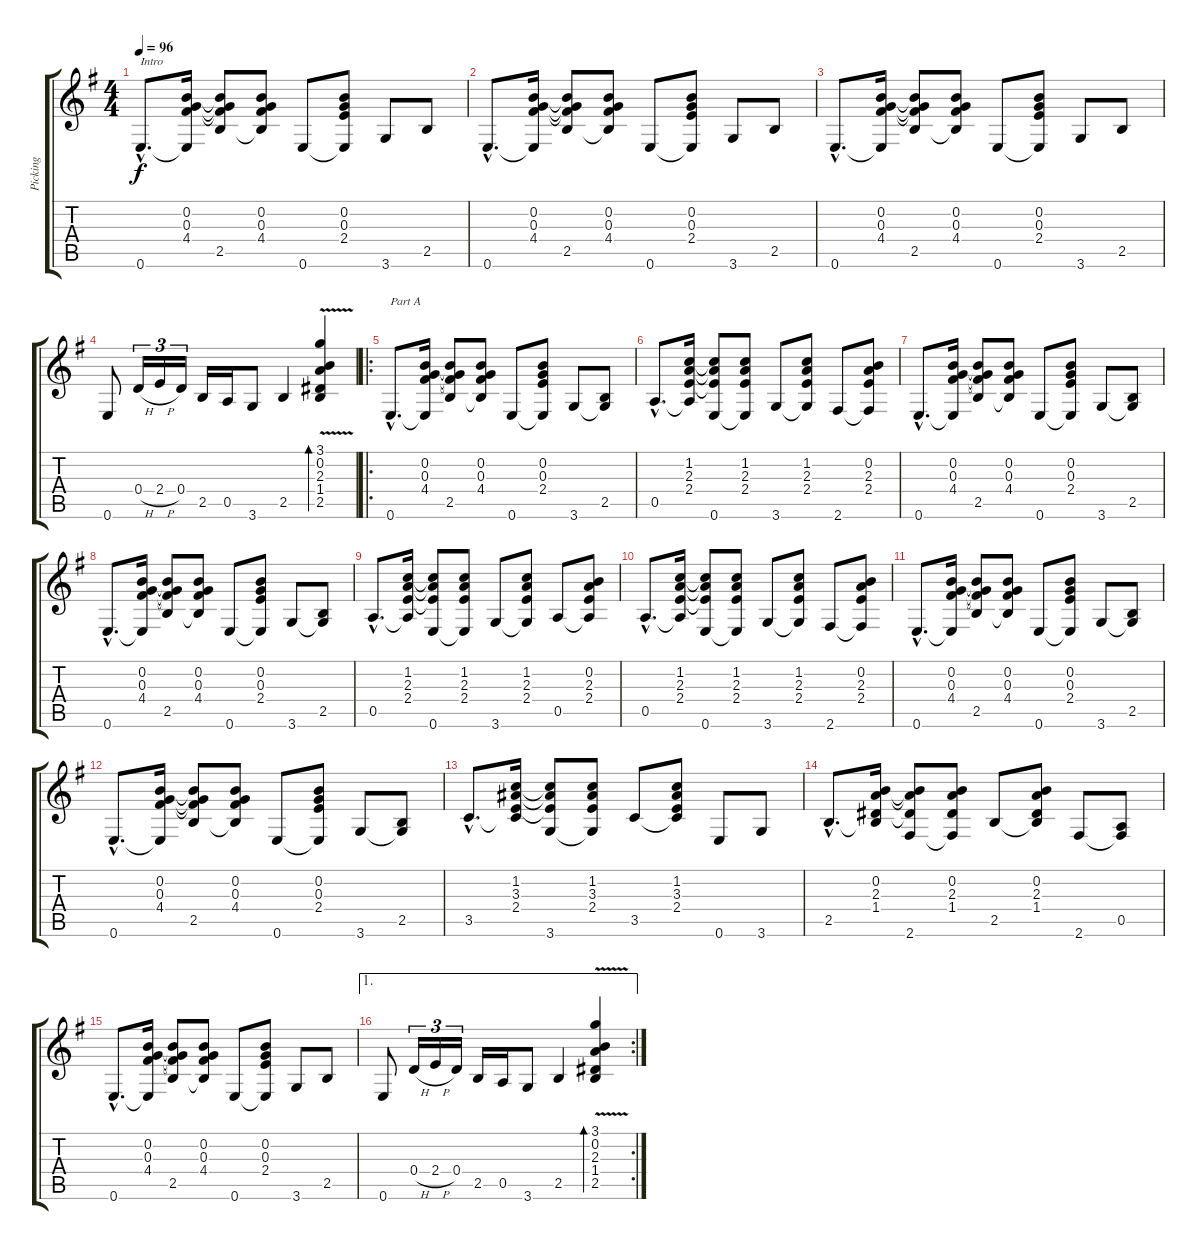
\track ("Picking" "Picking") {instrument acousticguitarnylon}
\staff {score tabs}
\tuning (E4 B3 G3 D3 A2 E2) {hide}
\ts (4 4)
\tempo 96
\clef g2
\ks g
0.6{hac}.8{d txt "Intro" dy f instrument acousticguitarnylon} (0.2 0.3 4.4 0.6{t}).16 (0.2{t} 0.3{t} 4.4{t} 2.5).8 (0.2 0.3 4.4 2.5{t}).8 0.6.8 (0.2 0.3 2.4 0.6{t}).8 3.6.8 2.5.8 |
0.6{hac}.8{d} (0.2 0.3 4.4 0.6{t}).16 (0.2{t} 0.3{t} 4.4{t} 2.5).8 (0.2 0.3 4.4 2.5{t}).8 0.6.8 (0.2 0.3 2.4 0.6{t}).8 3.6.8 2.5.8 |
0.6{hac}.8{d} (0.2 0.3 4.4 0.6{t}).16 (0.2{t} 0.3{t} 4.4{t} 2.5).8 (0.2 0.3 4.4 2.5{t}).8 0.6.8 (0.2 0.3 2.4 0.6{t}).8 3.6.8 2.5.8 |
0.6.8 0.4{h}.16{tu (3 2)} 2.4{h}.16{tu (3 2)} 0.4.16{tu (3 2)} 2.5.16 0.5.16 3.6.8 2.5.4 (3.1 0.2{v} 2.3 1.4 2.5).4{bd 120} |
\ro
0.6{hac}.8{d txt "Part A"} (0.2 0.3 4.4 0.6{t}).16 (0.2{t} 0.3{t} 4.4{t} 2.5).8 (0.2 0.3 4.4 2.5{t}).8 0.6.8 (0.2 0.3 2.4 0.6{t}).8 3.6.8 (2.5 3.6{t}).8 |
0.5{hac}.8{d} (1.2 2.3 2.4 0.5{t}).16 (1.2{t} 2.3{t} 2.4{t} 0.6).8 (1.2 2.3 2.4 0.6{t}).8 3.6.8 (1.2 2.3 2.4 3.6{t}).8 2.6.8 (0.2 2.3 2.4 2.6{t}).8 |
0.6{hac}.8{d} (0.2 0.3 4.4 0.6{t}).16 (0.2{t} 0.3{t} 4.4{t} 2.5).8 (0.2 0.3 4.4 2.5{t}).8 0.6.8 (0.2 0.3 2.4 0.6{t}).8 3.6.8 (2.5 3.6{t}).8 |
0.6{hac}.8{d} (0.2 0.3 4.4 0.6{t}).16 (0.2{t} 0.3{t} 4.4{t} 2.5).8 (0.2 0.3 4.4 2.5{t}).8 0.6.8 (0.2 0.3 2.4 0.6{t}).8 3.6.8 (2.5 3.6{t}).8 |
0.5{hac}.8{d} (1.2 2.3 2.4 0.5{t}).16 (1.2{t} 2.3{t} 2.4{t} 0.6).8 (1.2 2.3 2.4 0.6{t}).8 3.6.8 (1.2 2.3 2.4 3.6{t}).8 0.5.8 (0.2 2.3 2.4 0.5{t}).8 |
0.5{hac}.8{d} (1.2 2.3 2.4 0.5{t}).16 (1.2{t} 2.3{t} 2.4{t} 0.6).8 (1.2 2.3 2.4 0.6{t}).8 3.6.8 (1.2 2.3 2.4 3.6{t}).8 2.6.8 (0.2 2.3 2.4 2.6{t}).8 |
0.6{hac}.8{d} (0.2 0.3 4.4 0.6{t}).16 (0.2{t} 0.3{t} 4.4{t} 2.5).8 (0.2 0.3 4.4 2.5{t}).8 0.6.8 (0.2 0.3 2.4 0.6{t}).8 3.6.8 (2.5 3.6{t}).8 |
0.6{hac}.8{d} (0.2 0.3 4.4 0.6{t}).16 (0.2{t} 0.3{t} 4.4{t} 2.5).8 (0.2 0.3 4.4 2.5{t}).8 0.6.8 (0.2 0.3 2.4 0.6{t}).8 3.6.8 (2.5 3.6{t}).8 |
3.5{hac}.8{d} (1.2 3.3 2.4 3.5{t}).16 (1.2{t} 3.3{t} 2.4{t} 3.6).8 (1.2 3.3 2.4 3.6{t}).8 3.5.8 (1.2 3.3 2.4 3.5{t}).8 0.6.8 3.6.8 |
2.5{hac}.8{d} (0.2 2.3 1.4 2.5{t}).16 (0.2{t} 2.3{t} 1.4{t} 2.6).8 (0.2 2.3 1.4 2.6{t}).8 2.5.8 (0.2 2.3 1.4 2.5{t}).8 2.6.8 (0.5 2.6{t}).8 |
0.6{hac}.8{d} (0.2 0.3 4.4 0.6{t}).16 (0.2{t} 0.3{t} 4.4{t} 2.5).8 (0.2 0.3 4.4 2.5{t}).8 0.6.8 (0.2 0.3 2.4 0.6{t}).8 3.6.8 2.5.8 |
\ae 1
\rc 2
0.6.8 0.4{h}.16{tu (3 2)} 2.4{h}.16{tu (3 2)} 0.4.16{tu (3 2)} 2.5.16 0.5.16 3.6.8 2.5.4 (3.1 0.2{v} 2.3 1.4 2.5).4{bd 120}
